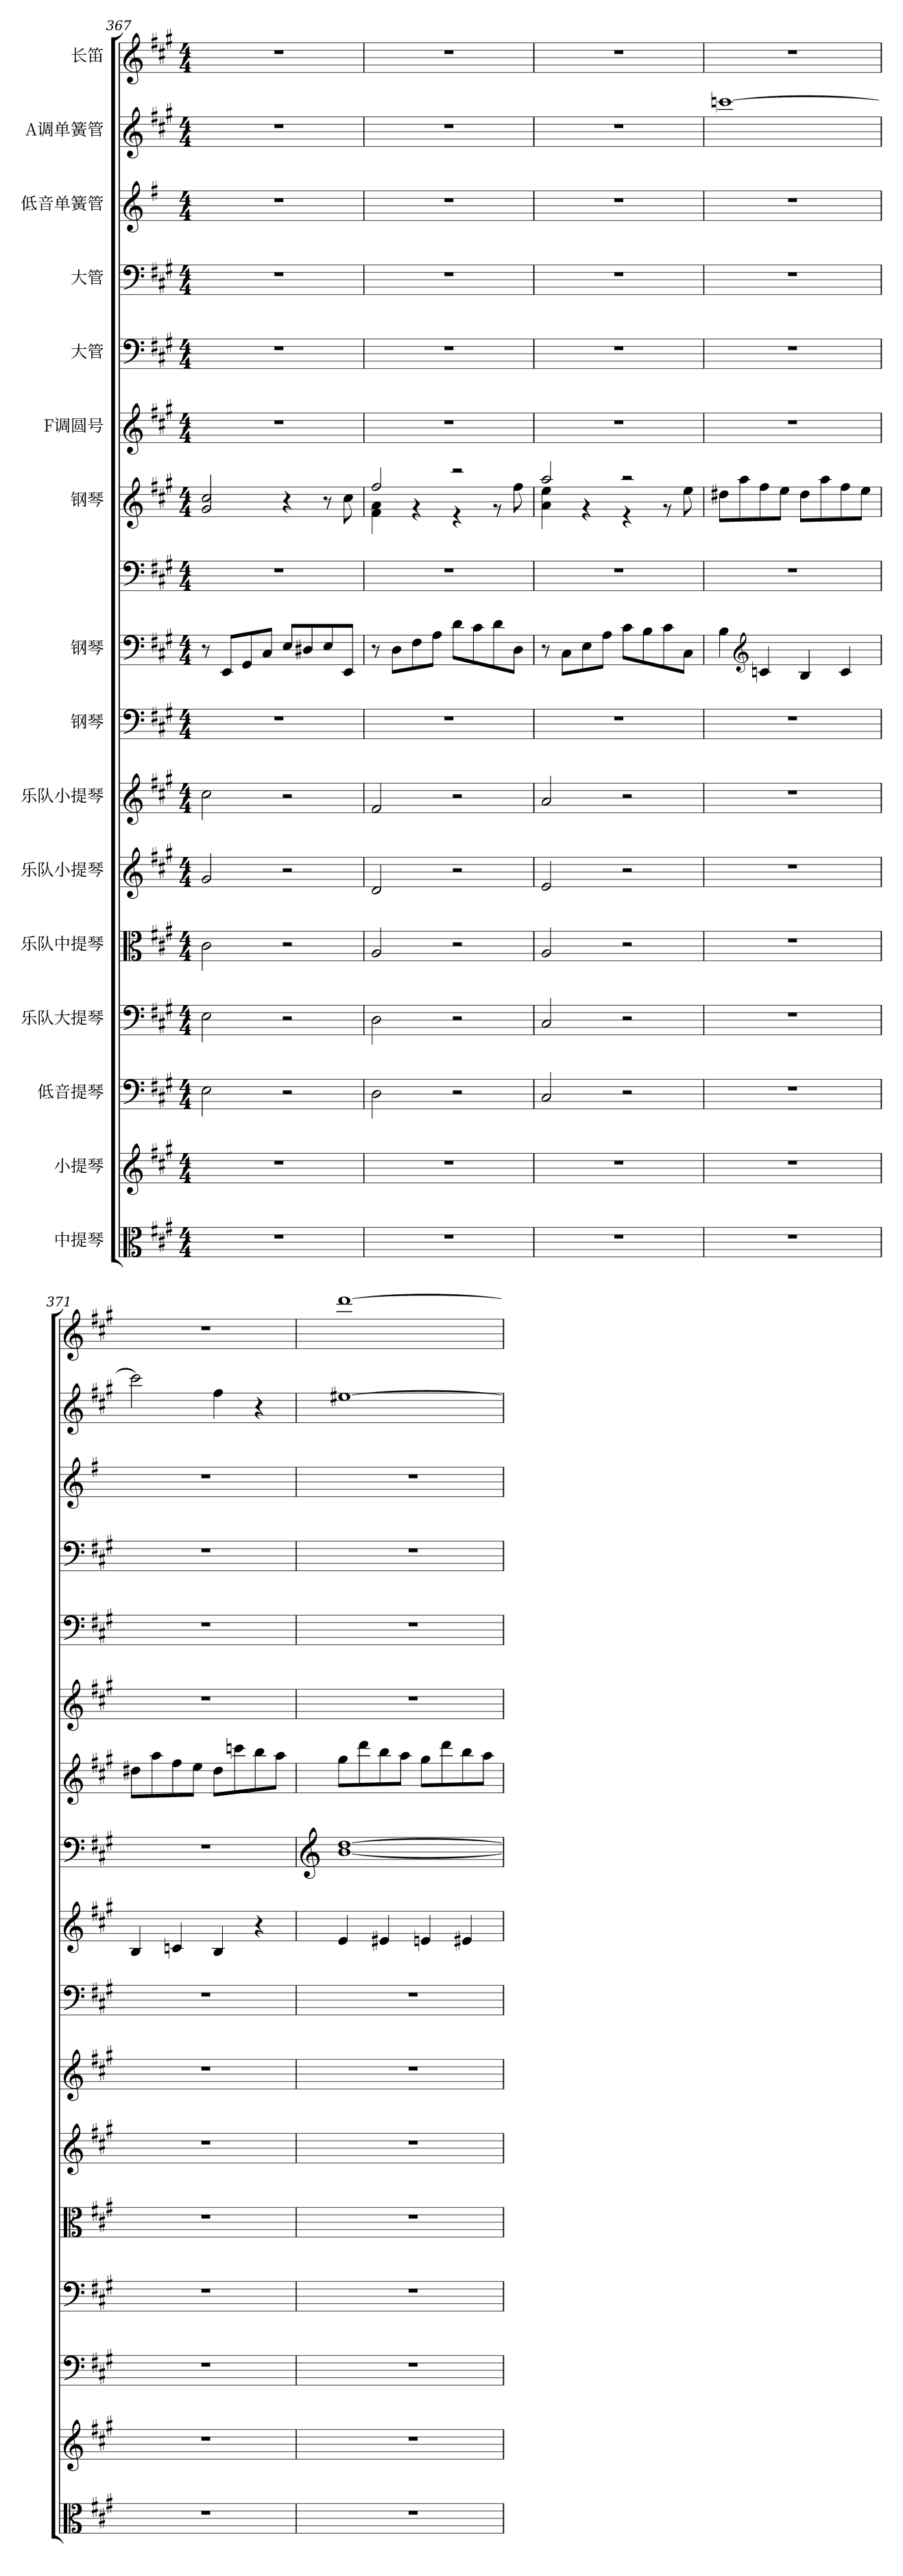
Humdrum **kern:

**kern	**kern	**kern	**kern	**kern	**kern	**kern	**kern	**kern	**kern	**kern	**kern	**kern	**kern	**kern	**kern	**kern
*part16	*part15	*part14	*part13	*part12	*part11	*part10	*part9	*part8	*part8	*part7	*part6	*part5	*part4	*part3	*part2	*part1
*staff17	*staff16	*staff15	*staff14	*staff13	*staff12	*staff11	*staff10	*staff9	*staff8	*staff7	*staff6	*staff5	*staff4	*staff3	*staff2	*staff1
*I"中提琴	*I"小提琴	*I"低音提琴	*I"乐队大提琴	*I"乐队中提琴	*I"乐队小提琴	*I"乐队小提琴	*I"钢琴	*I"钢琴	*	*I"钢琴	*I"F调圆号	*I"大管	*I"大管	*I"低音单簧管	*I"A调单簧管	*I"长笛
*clefC3	*clefG2	*clefF4	*clefF4	*clefC3	*clefG2	*clefG2	*clefF4	*clefF4	*clefF4	*clefG2	*clefG2	*clefF4	*clefF4	*clefG2	*clefG2	*clefG2
*	*	*ITrd7c12	*	*	*	*	*	*	*	*	*ITrd4c7	*	*	*ITrd8c14	*ITrd2c3	*
*k[f#c#g#]	*k[f#c#g#]	*k[f#c#g#]	*k[f#c#g#]	*k[f#c#g#]	*k[f#c#g#]	*k[f#c#g#]	*k[f#c#g#]	*k[f#c#g#]	*k[f#c#g#]	*k[f#c#g#]	*k[f#c#]	*k[f#c#g#]	*k[f#c#g#]	*k[f#]	*k[f#c#g#d#a#e#]	*k[f#c#g#]
*M4/4	*M4/4	*M4/4	*M4/4	*M4/4	*M4/4	*M4/4	*M4/4	*M4/4	*M4/4	*M4/4	*M4/4	*M4/4	*M4/4	*M4/4	*M4/4	*M4/4
=367	=367	=367	=367	=367	=367	=367	=367	=367	=367	=367	=367	=367	=367	=367	=367	=367
1r	1r	2EE\	2E\	2c#\	2g#/	2cc#\	1r	8r	1r	2g#/ 2cc#/	1r	1r	1r	1r	1r	1r
.	.	.	.	.	.	.	.	8EE/L	.	.	.	.	.	.	.	.
.	.	.	.	.	.	.	.	8GG#/	.	.	.	.	.	.	.	.
.	.	.	.	.	.	.	.	8C#/J	.	.	.	.	.	.	.	.
.	.	2r	2r	2r	2r	2r	.	8E/L	.	4r	.	.	.	.	.	.
.	.	.	.	.	.	.	.	8D#X/	.	.	.	.	.	.	.	.
.	.	.	.	.	.	.	.	8E/	.	8r	.	.	.	.	.	.
.	.	.	.	.	.	.	.	8EE/J	.	8cc#\	.	.	.	.	.	.
=368	=368	=368	=368	=368	=368	=368	=368	=368	=368	=368	=368	=368	=368	=368	=368	=368
*	*	*	*	*	*	*	*	*	*	*^	*	*	*	*	*	*
1r	1r	2DD\	2D\	2A/	2d/	2f#/	1r	8r	1r	2ff#/	4f#\ 4a\	1r	1r	1r	1r	1r	1r
.	.	.	.	.	.	.	.	8D\L	.	.	.	.	.	.	.	.	.
.	.	.	.	.	.	.	.	8F#\	.	.	4r	.	.	.	.	.	.
.	.	.	.	.	.	.	.	8A\J	.	.	.	.	.	.	.	.	.
.	.	2r	2r	2r	2r	2r	.	8d\L	.	2r	4r	.	.	.	.	.	.
.	.	.	.	.	.	.	.	8c#\	.	.	.	.	.	.	.	.	.
.	.	.	.	.	.	.	.	8d\	.	.	8r	.	.	.	.	.	.
.	.	.	.	.	.	.	.	8D\J	.	.	8ff#\	.	.	.	.	.	.
!!LO:PB:g=z
=369	=369	=369	=369	=369	=369	=369	=369	=369	=369	=369	=369	=369	=369	=369	=369	=369	=369
1r	1r	2CC#/	2C#/	2A/	2e/	2a/	1r	8r	1r	2aa/	4a\ 4ee\	1r	1r	1r	1r	1r	1r
.	.	.	.	.	.	.	.	8C#\L	.	.	.	.	.	.	.	.	.
.	.	.	.	.	.	.	.	8E\	.	.	4r	.	.	.	.	.	.
.	.	.	.	.	.	.	.	8A\J	.	.	.	.	.	.	.	.	.
.	.	2r	2r	2r	2r	2r	.	8c#\L	.	2r	4r	.	.	.	.	.	.
.	.	.	.	.	.	.	.	8B\	.	.	.	.	.	.	.	.	.
.	.	.	.	.	.	.	.	8c#\	.	.	8r	.	.	.	.	.	.
.	.	.	.	.	.	.	.	8C#\J	.	.	8ee\	.	.	.	.	.	.
*	*	*	*	*	*	*	*	*	*	*v	*v	*	*	*	*	*	*
=370	=370	=370	=370	=370	=370	=370	=370	=370	=370	=370	=370	=370	=370	=370	=370	=370
1r	1r	1r	1r	1r	1r	1r	1r	4B\	1r	8dd#X\L	1r	1r	1r	1r	[1aan	1r
.	.	.	.	.	.	.	.	.	.	8aa\	.	.	.	.	.	.
*	*	*	*	*	*	*	*	*clefG2	*	*	*	*	*	*	*	*
.	.	.	.	.	.	.	.	4cn/	.	8ff#\	.	.	.	.	.	.
.	.	.	.	.	.	.	.	.	.	8ee\J	.	.	.	.	.	.
.	.	.	.	.	.	.	.	4B/	.	8dd#\L	.	.	.	.	.	.
.	.	.	.	.	.	.	.	.	.	8aa\	.	.	.	.	.	.
.	.	.	.	.	.	.	.	4c/	.	8ff#\	.	.	.	.	.	.
.	.	.	.	.	.	.	.	.	.	8ee\J	.	.	.	.	.	.
=371	=371	=371	=371	=371	=371	=371	=371	=371	=371	=371	=371	=371	=371	=371	=371	=371
1r	1r	1r	1r	1r	1r	1r	1r	4B/	1r	8dd#X\L	1r	1r	1r	1r	2aa\]	1r
.	.	.	.	.	.	.	.	.	.	8aa\	.	.	.	.	.	.
.	.	.	.	.	.	.	.	4cn/	.	8ff#\	.	.	.	.	.	.
.	.	.	.	.	.	.	.	.	.	8ee\J	.	.	.	.	.	.
.	.	.	.	.	.	.	.	4B/	.	8dd#\L	.	.	.	.	4dd#\	.
.	.	.	.	.	.	.	.	.	.	8cccn\	.	.	.	.	.	.
.	.	.	.	.	.	.	.	4r	.	8bb\	.	.	.	.	4r	.
.	.	.	.	.	.	.	.	.	.	8aa\J	.	.	.	.	.	.
=372	=372	=372	=372	=372	=372	=372	=372	=372	=372	=372	=372	=372	=372	=372	=372	=372
*	*	*	*	*	*	*	*	*	*clefG2	*	*	*	*	*	*	*
1r	1r	1r	1r	1r	1r	1r	1r	4e/	[1b [1dd	8gg#\L	1r	1r	1r	1r	[1cc##X	[1ddd
.	.	.	.	.	.	.	.	.	.	8ddd\	.	.	.	.	.	.
.	.	.	.	.	.	.	.	4e#X/	.	8bb\	.	.	.	.	.	.
.	.	.	.	.	.	.	.	.	.	8aa\J	.	.	.	.	.	.
.	.	.	.	.	.	.	.	4en/	.	8gg#\L	.	.	.	.	.	.
.	.	.	.	.	.	.	.	.	.	8ddd\	.	.	.	.	.	.
.	.	.	.	.	.	.	.	4e#X/	.	8bb\	.	.	.	.	.	.
.	.	.	.	.	.	.	.	.	.	8aa\J	.	.	.	.	.	.
=	=	=	=	=	=	=	=	=	=	=	=	=	=	=	=	=
*-	*-	*-	*-	*-	*-	*-	*-	*-	*-	*-	*-	*-	*-	*-	*-	*-
